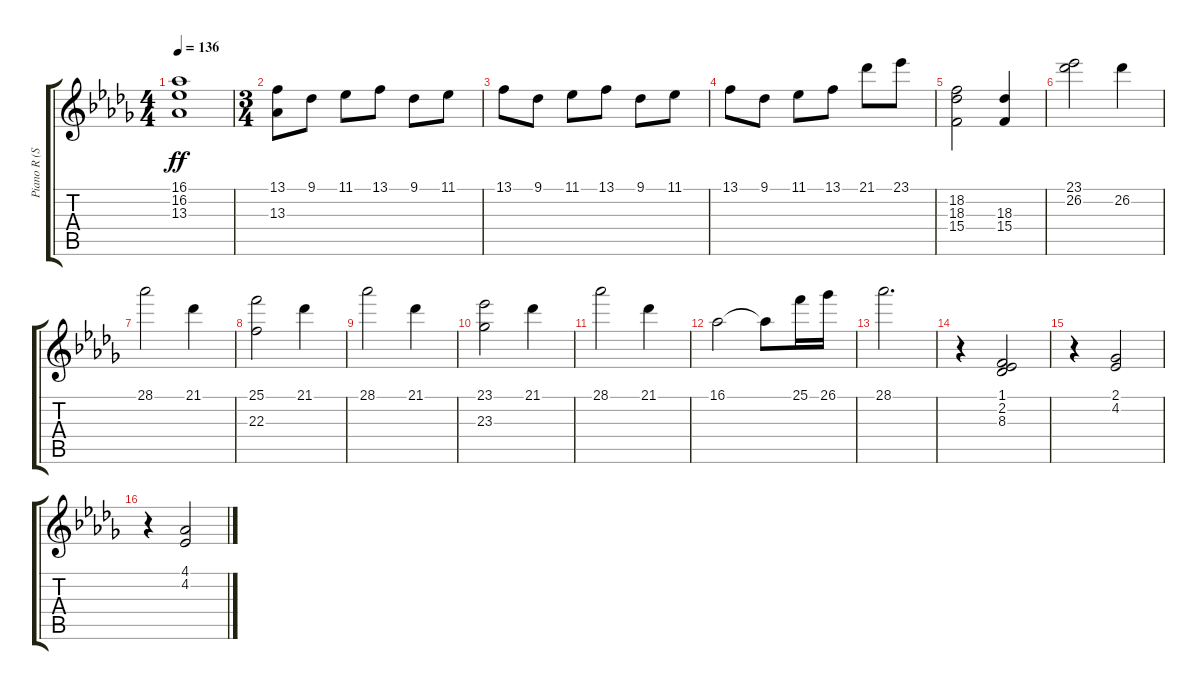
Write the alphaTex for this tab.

\track ("Piano R (Staff 1)" "Piano R (S") {instrument acousticgrandpiano}
\staff {score tabs}
\tuning (E4 B3 G3 D3 A2 E2) {hide}
\ts (4 4)
\tempo 136
\clef g2
\ks db
(16.1 16.2 13.3).1{dy ff} |
\ts (3 4)
(13.1 13.3).8 9.1.8 11.1.8 13.1.8 9.1.8 11.1.8 |
13.1.8 9.1.8 11.1.8 13.1.8 9.1.8 11.1.8 |
13.1.8 9.1.8 11.1.8 13.1.8 21.1.8 23.1.8 |
(18.2 18.3 15.4).2 (18.3 15.4).4 |
(23.1 26.2).2 26.2.4 |
28.1.2 21.1.4 |
(25.1 22.3).2 21.1.4 |
28.1.2 21.1.4 |
(23.1 23.3).2 21.1.4 |
28.1.2 21.1.4 |
16.1.2 16.1{t}.8 25.1.16 26.1.16 |
28.1.2{d} |
r.4 (1.1 2.2 8.3).2 |
r.4 (2.1 4.2).2 |
r.4 (4.1 4.2).2
